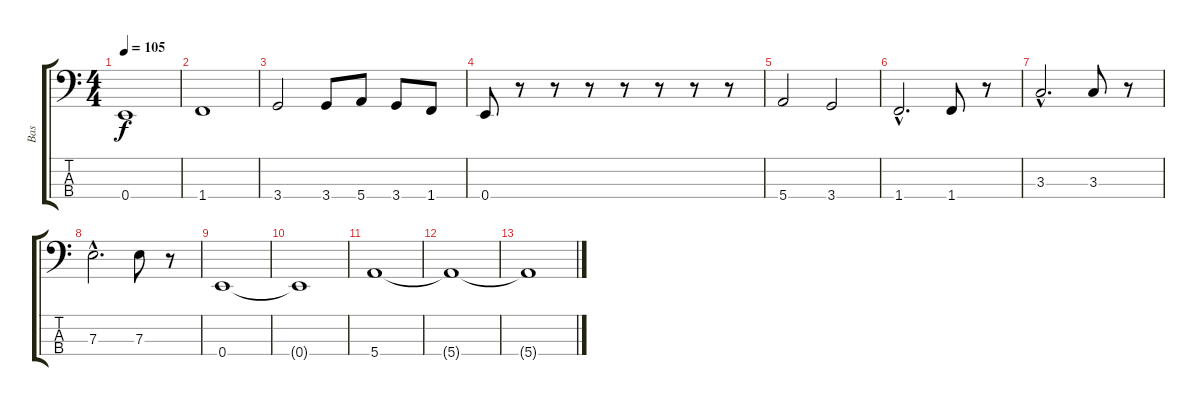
\track ("Bas" "Bas") {instrument electricbassfinger}
\staff {score tabs}
\tuning (G2 D2 A1 E1) {hide}
\ts (4 4)
\tempo 105
\clef f4
\ks c
0.4.1{dy f} |
1.4.1 |
3.4.2 3.4.8 5.4.8 3.4.8 1.4.8 |
0.4.8 r.8 r.8 r.8 r.8 r.8 r.8 r.8 |
5.4.2 3.4.2 |
1.4{hac}.2{d} 1.4.8 r.8 |
3.3{hac}.2{d} 3.3.8 r.8 |
7.3{hac}.2{d} 7.3.8 r.8 |
0.4.1 |
0.4{t}.1 |
5.4.1 |
5.4{t}.1 |
5.4{t}.1
